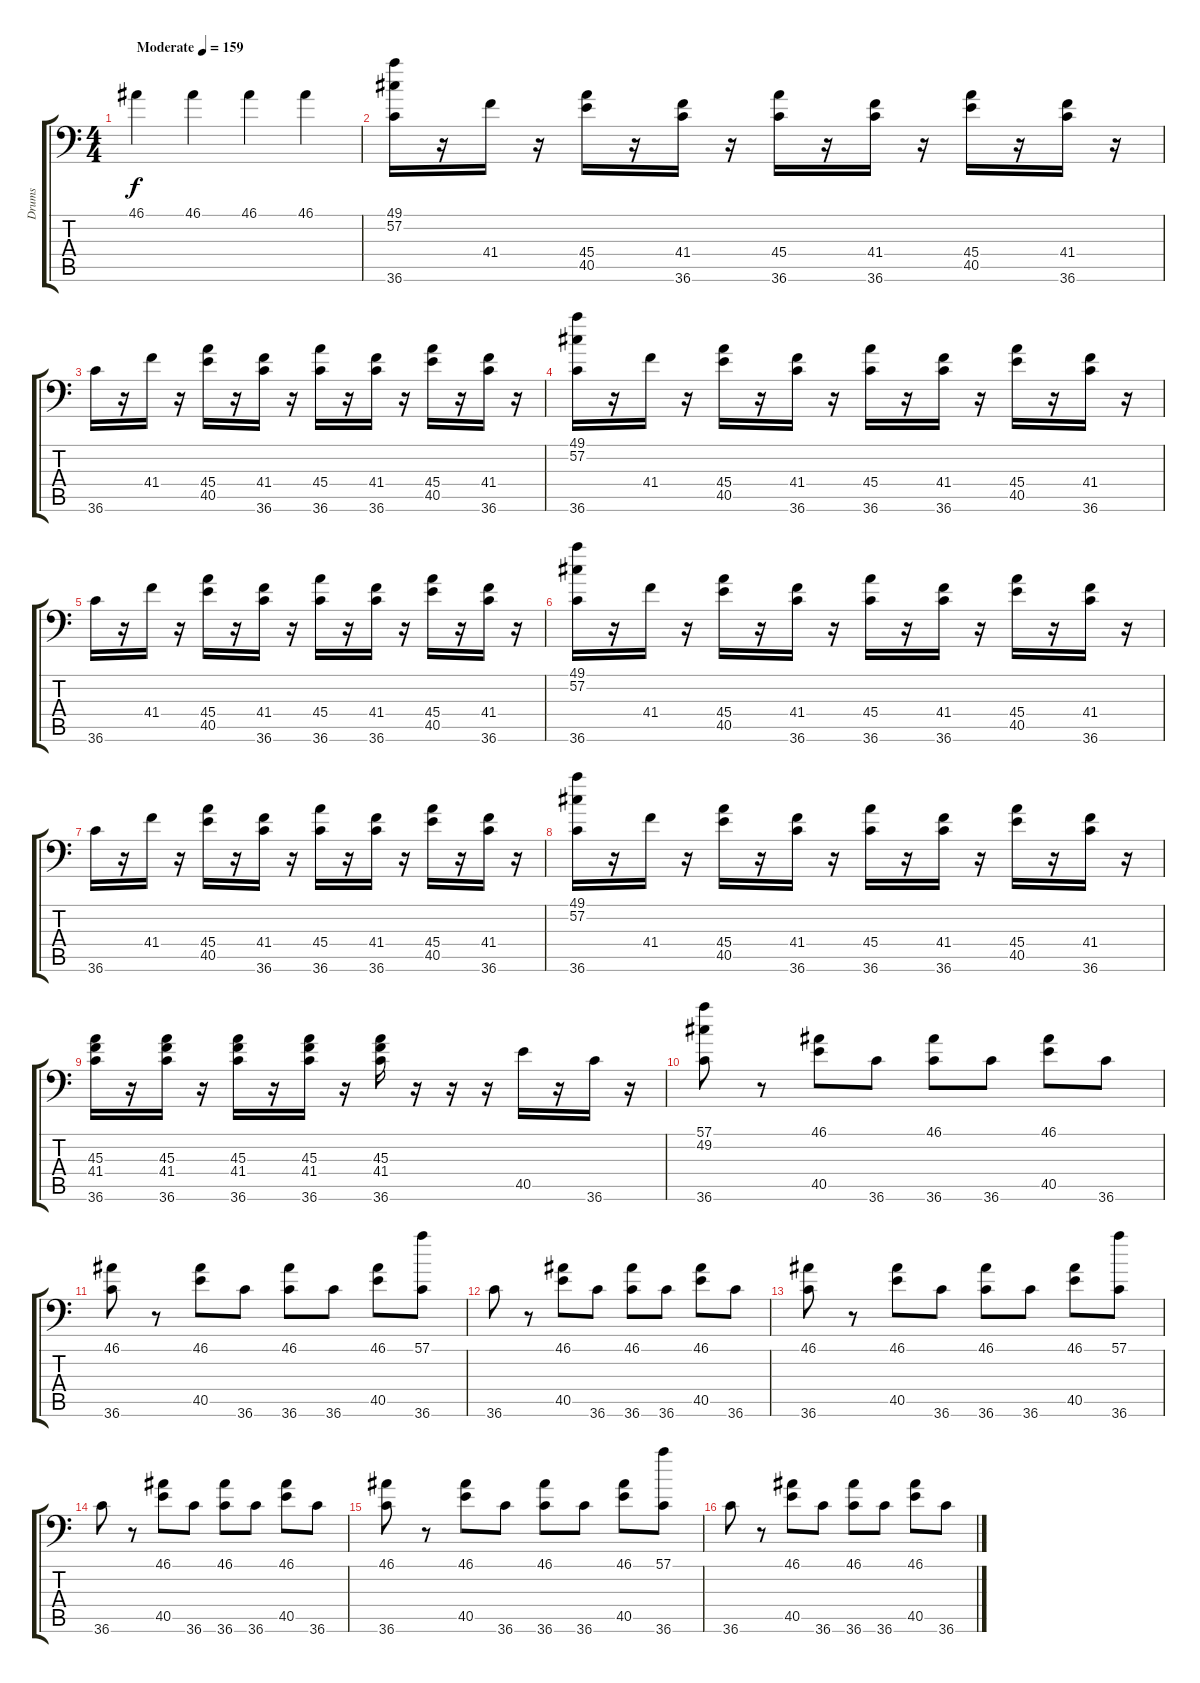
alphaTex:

\track ("Drums" "Drums") {instrument acousticgrandpiano}
\staff {score tabs}
\tuning (C-1 C-1 C-1 C-1 C-1 C-1) {hide}
\ts (4 4)
\tempo (159 "Moderate")
\clef f4
\ks c
46.1.4{dy f instrument acousticgrandpiano} 46.1.4 46.1.4 46.1.4 |
(49.1 57.2 36.6).16 r.16 41.4.16 r.16 (45.4 40.5).16 r.16 (41.4 36.6).16 r.16 (45.4 36.6).16 r.16 (41.4 36.6).16 r.16 (45.4 40.5).16 r.16 (41.4 36.6).16 r.16 |
36.6.16 r.16 41.4.16 r.16 (45.4 40.5).16 r.16 (41.4 36.6).16 r.16 (45.4 36.6).16 r.16 (41.4 36.6).16 r.16 (45.4 40.5).16 r.16 (41.4 36.6).16 r.16 |
(49.1 57.2 36.6).16 r.16 41.4.16 r.16 (45.4 40.5).16 r.16 (41.4 36.6).16 r.16 (45.4 36.6).16 r.16 (41.4 36.6).16 r.16 (45.4 40.5).16 r.16 (41.4 36.6).16 r.16 |
36.6.16 r.16 41.4.16 r.16 (45.4 40.5).16 r.16 (41.4 36.6).16 r.16 (45.4 36.6).16 r.16 (41.4 36.6).16 r.16 (45.4 40.5).16 r.16 (41.4 36.6).16 r.16 |
(49.1 57.2 36.6).16 r.16 41.4.16 r.16 (45.4 40.5).16 r.16 (41.4 36.6).16 r.16 (45.4 36.6).16 r.16 (41.4 36.6).16 r.16 (45.4 40.5).16 r.16 (41.4 36.6).16 r.16 |
36.6.16 r.16 41.4.16 r.16 (45.4 40.5).16 r.16 (41.4 36.6).16 r.16 (45.4 36.6).16 r.16 (41.4 36.6).16 r.16 (45.4 40.5).16 r.16 (41.4 36.6).16 r.16 |
(49.1 57.2 36.6).16 r.16 41.4.16 r.16 (45.4 40.5).16 r.16 (41.4 36.6).16 r.16 (45.4 36.6).16 r.16 (41.4 36.6).16 r.16 (45.4 40.5).16 r.16 (41.4 36.6).16 r.16 |
(45.3 41.4 36.6).16 r.16 (45.3 41.4 36.6).16 r.16 (45.3 41.4 36.6).16 r.16 (45.3 41.4 36.6).16 r.16 (45.3 41.4 36.6).16 r.16 r.16 r.16 40.5.16 r.16 36.6.16 r.16 |
(57.1 49.2 36.6).8 r.8 (46.1 40.5).8 36.6.8 (46.1 36.6).8 36.6.8 (46.1 40.5).8 36.6.8 |
(46.1 36.6).8 r.8 (46.1 40.5).8 36.6.8 (46.1 36.6).8 36.6.8 (46.1 40.5).8 (57.1 36.6).8 |
36.6.8 r.8 (46.1 40.5).8 36.6.8 (46.1 36.6).8 36.6.8 (46.1 40.5).8 36.6.8 |
(46.1 36.6).8 r.8 (46.1 40.5).8 36.6.8 (46.1 36.6).8 36.6.8 (46.1 40.5).8 (57.1 36.6).8 |
36.6.8 r.8 (46.1 40.5).8 36.6.8 (46.1 36.6).8 36.6.8 (46.1 40.5).8 36.6.8 |
(46.1 36.6).8 r.8 (46.1 40.5).8 36.6.8 (46.1 36.6).8 36.6.8 (46.1 40.5).8 (57.1 36.6).8 |
36.6.8 r.8 (46.1 40.5).8 36.6.8 (46.1 36.6).8 36.6.8 (46.1 40.5).8 36.6.8
